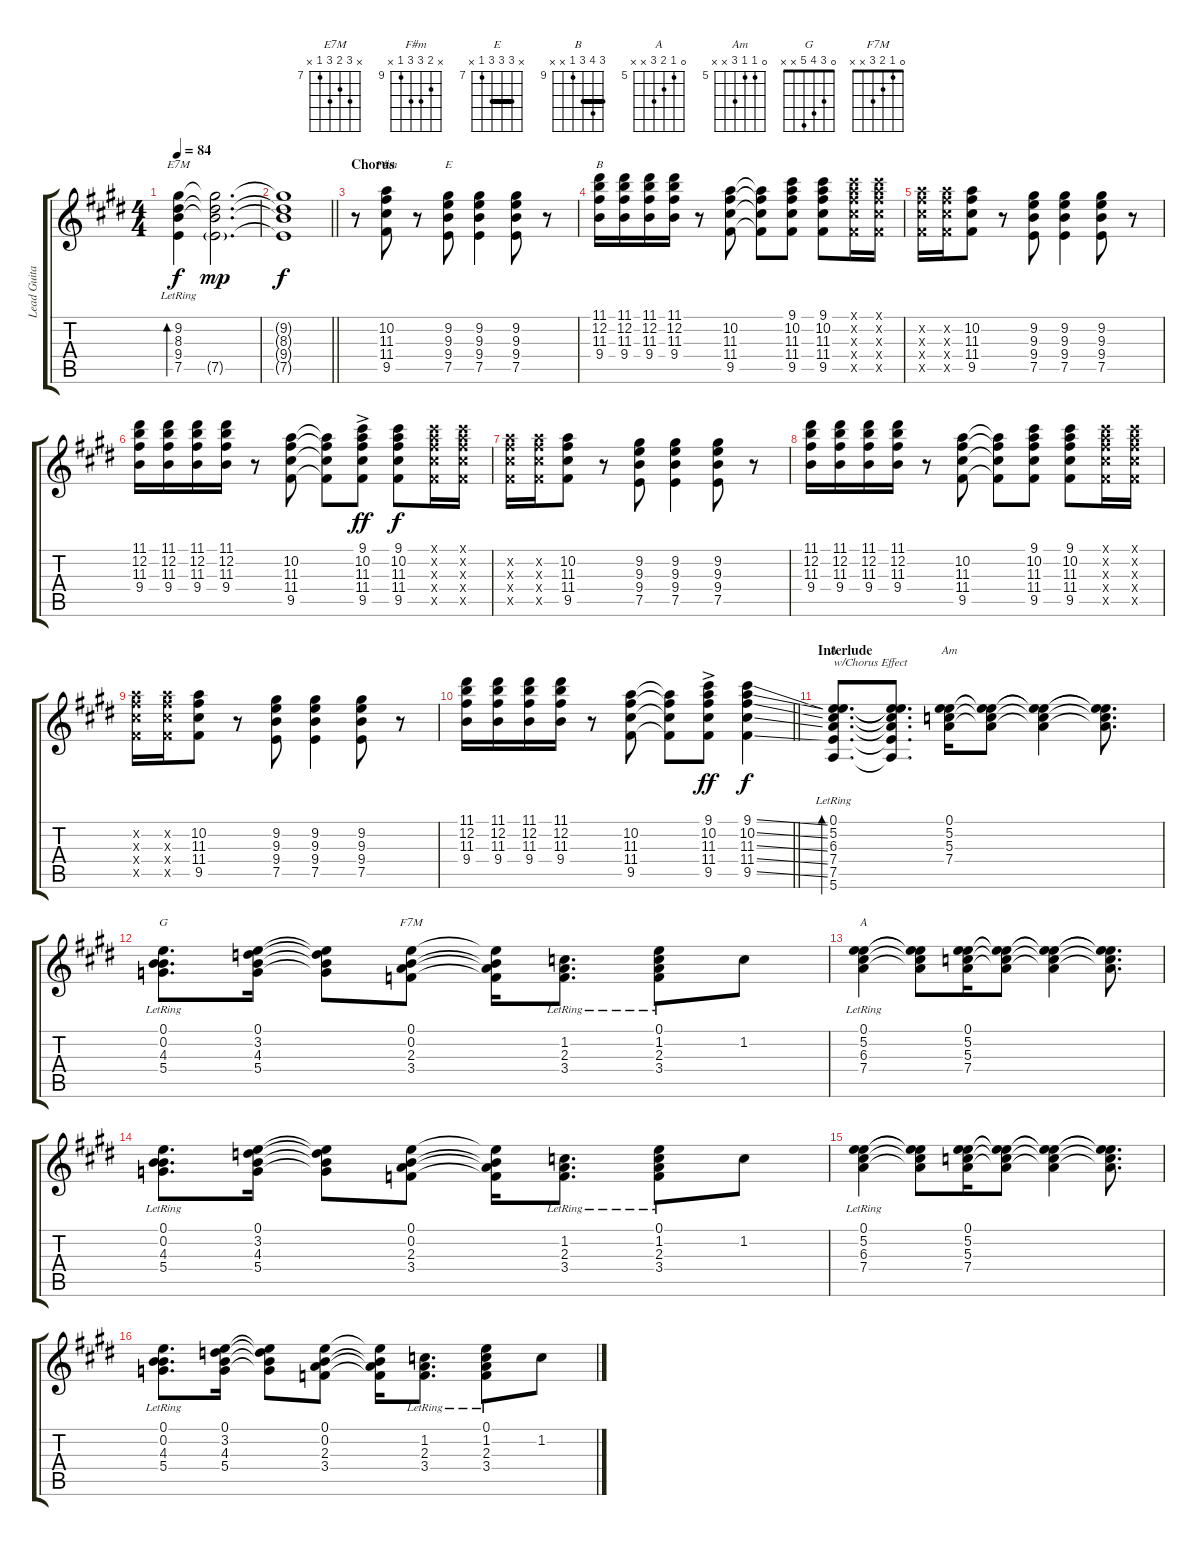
\track ("Lead Guitar" "Lead Guita") {instrument electricguitarclean}
\staff {score tabs}
\tuning (E4 B3 G3 D3 A2 E2) {hide}
\chord ("E7M" x 9 8 9 7 x) {firstfret 7}
\chord ("F#m" x 10 11 11 9 x) {firstfret 9}
\chord ("E" x 9 9 9 7 x) {firstfret 7 barre 9}
\chord ("B" 11 12 11 9 x x) {firstfret 9 barre 11}
\chord ("A" 0 5 6 7 7 5) {firstfret 5}
\chord ("Am" 0 5 5 7 x x) {firstfret 5}
\chord ("G" 0 3 4 5 x x)
\chord ("F7M" 0 1 2 3 x x)
\chord ("A" 0 5 6 7 x x) {firstfret 5}
\ts (4 4)
\tempo 84
\clef g2
\ks e
(9.2{lr} 8.3{lr} 9.4{lr} 7.5{lr}).4{bd 30 ch "E7M" dy f} (9.2{t} 8.3{t} 9.4{t} 7.5{g}).2{d dy mp} |
\barLineRight lightlight
(9.2{t} 8.3{t} 9.4{t} 7.5{t}).1{dy f} |
\section ("" "Chorus")
\ks c#minor
r.8 (10.2 11.3 11.4 9.5).8{ch "F#m"} r.8 (9.2 9.3 9.4 7.5).8{ch "E"} (9.2 9.3 9.4 7.5).4 (9.2 9.3 9.4 7.5).8 r.8 |
(11.1 12.2 11.3 9.4).16{ch "B"} (11.1 12.2 11.3 9.4).16 (11.1 12.2 11.3 9.4).16 (11.1 12.2 11.3 9.4).16 r.8 (10.2 11.3 11.4 9.5).8 (10.2{t} 11.3{t} 11.4{t} 9.5{t}).8 (9.1 10.2 11.3 11.4 9.5).8 (9.1 10.2 11.3 11.4 9.5).8 (9.1{x} 10.2{x} 11.3{x} 11.4{x} 9.5{x}).16 (9.1{x} 10.2{x} 11.3{x} 11.4{x} 9.5{x}).16 |
\ks e
(10.2{x} 11.3{x} 11.4{x} 9.5{x}).16 (10.2{x} 11.3{x} 11.4{x} 9.5{x}).16 (10.2 11.3 11.4 9.5).8 r.8 (9.2 9.3 9.4 7.5).8 (9.2 9.3 9.4 7.5).4 (9.2 9.3 9.4 7.5).8 r.8 |
\ks c#minor
(11.1 12.2 11.3 9.4).16 (11.1 12.2 11.3 9.4).16 (11.1 12.2 11.3 9.4).16 (11.1 12.2 11.3 9.4).16 r.8 (10.2 11.3 11.4 9.5).8 (10.2{t} 11.3{t} 11.4{t} 9.5{t}).8 (9.1{ac} 10.2 11.3 11.4 9.5).8{dy ff} (9.1 10.2 11.3 11.4 9.5).8{dy f} (9.1{x} 10.2{x} 11.3{x} 11.4{x} 9.5{x}).16 (9.1{x} 10.2{x} 11.3{x} 11.4{x} 9.5{x}).16 |
(10.2{x} 11.3{x} 11.4{x} 9.5{x}).16 (10.2{x} 11.3{x} 11.4{x} 9.5{x}).16 (10.2 11.3 11.4 9.5).8 r.8 (9.2 9.3 9.4 7.5).8 (9.2 9.3 9.4 7.5).4 (9.2 9.3 9.4 7.5).8 r.8 |
\ks e
(11.1 12.2 11.3 9.4).16 (11.1 12.2 11.3 9.4).16 (11.1 12.2 11.3 9.4).16 (11.1 12.2 11.3 9.4).16 r.8 (10.2 11.3 11.4 9.5).8 (10.2{t} 11.3{t} 11.4{t} 9.5{t}).8 (9.1 10.2 11.3 11.4 9.5).8 (9.1 10.2 11.3 11.4 9.5).8 (9.1{x} 10.2{x} 11.3{x} 11.4{x} 9.5{x}).16 (9.1{x} 10.2{x} 11.3{x} 11.4{x} 9.5{x}).16 |
\ks c#minor
(10.2{x} 11.3{x} 11.4{x} 9.5{x}).16 (10.2{x} 11.3{x} 11.4{x} 9.5{x}).16 (10.2 11.3 11.4 9.5).8 r.8 (9.2 9.3 9.4 7.5).8 (9.2 9.3 9.4 7.5).4 (9.2 9.3 9.4 7.5).8 r.8 |
\barLineRight lightlight
(11.1 12.2 11.3 9.4).16 (11.1 12.2 11.3 9.4).16 (11.1 12.2 11.3 9.4).16 (11.1 12.2 11.3 9.4).16 r.8 (10.2 11.3 11.4 9.5).8 (10.2{t} 11.3{t} 11.4{t} 9.5{t}).8 (9.1{ac} 10.2 11.3 11.4 9.5).8{dy ff} (9.1{ss} 10.2{ss} 11.3{ss} 11.4{ss} 9.5{ss}).4{dy f} |
\section ("" "Interlude")
\ks e
(0.1{lr} 5.2{lr} 6.3{lr} 7.4{lr} 7.5{lr} 5.6{lr}).8{d bd 30 ch "A" txt "w/Chorus Effect" volume 16} (0.1{t} 5.2{t} 6.3{t} 7.4{t} 7.5{t} 5.6{t}).8{d} (0.1 5.2 5.3 7.4).16{ch "Am"} (0.1{t} 5.2{t} 5.3{t} 7.4{t}).8 (0.1{t} 5.2{t} 5.3{t} 7.4{t}).4 (0.1{t} 5.2{t} 5.3{t} 7.4{t}).8{d} |
(0.1{lr} 0.2{lr} 4.3{lr} 5.4{lr}).8{d ch "G"} (0.1 3.2 4.3 5.4).16 (0.1{t} 3.2{t} 4.3{t} 5.4{t}).8 (0.1 0.2 2.3 3.4).8{ch "F7M"} (0.1{t} 0.2{t} 2.3{t} 3.4{t}).16 (1.2{lr} 2.3{lr} 3.4{lr}).8{d} (0.1{lr} 1.2{lr} 2.3{lr} 3.4{lr}).8 1.2.8 |
(0.1{lr} 5.2{lr} 6.3{lr} 7.4{lr}).4{ch "A"} (0.1{t} 5.2{t} 6.3{t} 7.4{t}).8 (0.1 5.2 5.3 7.4).16 (0.1{t} 5.2{t} 5.3{t} 7.4{t}).8 (0.1{t} 5.2{t} 5.3{t} 7.4{t}).4 (0.1{t} 5.2{t} 5.3{t} 7.4{t}).8{d} |
(0.1{lr} 0.2{lr} 4.3{lr} 5.4{lr}).8{d} (0.1 3.2 4.3 5.4).16 (0.1{t} 3.2{t} 4.3{t} 5.4{t}).8 (0.1 0.2 2.3 3.4).8 (0.1{t} 0.2{t} 2.3{t} 3.4{t}).16 (1.2{lr} 2.3{lr} 3.4{lr}).8{d} (0.1{lr} 1.2{lr} 2.3{lr} 3.4{lr}).8 1.2.8 |
(0.1{lr} 5.2{lr} 6.3{lr} 7.4{lr}).4 (0.1{t} 5.2{t} 6.3{t} 7.4{t}).8 (0.1 5.2 5.3 7.4).16 (0.1{t} 5.2{t} 5.3{t} 7.4{t}).8 (0.1{t} 5.2{t} 5.3{t} 7.4{t}).4 (0.1{t} 5.2{t} 5.3{t} 7.4{t}).8{d} |
(0.1{lr} 0.2{lr} 4.3{lr} 5.4{lr}).8{d} (0.1 3.2 4.3 5.4).16 (0.1{t} 3.2{t} 4.3{t} 5.4{t}).8 (0.1 0.2 2.3 3.4).8 (0.1{t} 0.2{t} 2.3{t} 3.4{t}).16 (1.2{lr} 2.3{lr} 3.4{lr}).8{d} (0.1{lr} 1.2{lr} 2.3{lr} 3.4{lr}).8 1.2.8
